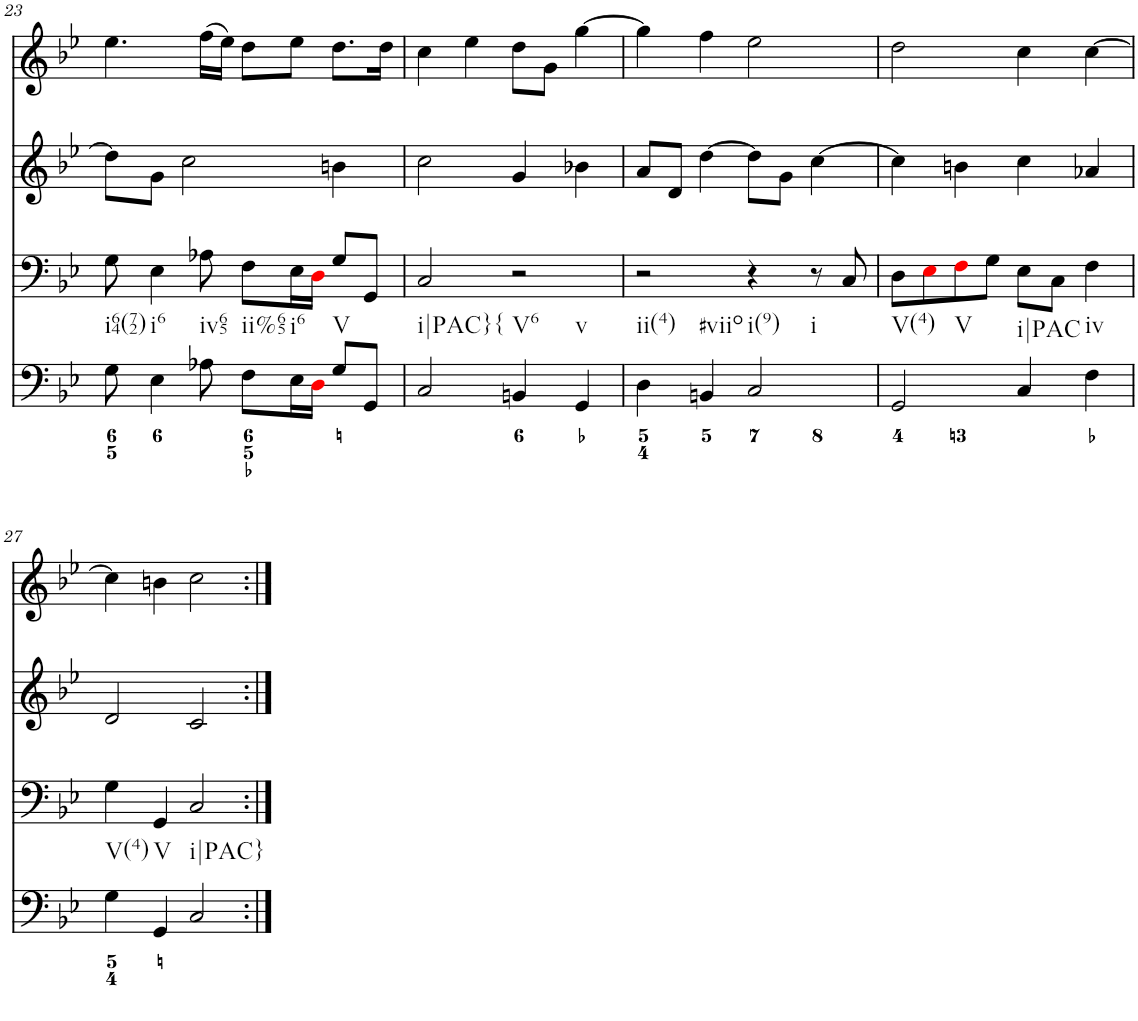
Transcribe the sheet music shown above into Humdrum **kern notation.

**kern	**kern	**kern	**kern
*part4	*part3	*part2	*part1
*staff4	*staff3	*staff2	*staff1
*I"violn	*I"violn	*I"cello	*I"organ
!!LO:PB:g=z
*clefF4	*clefF4	*clefG2	*clefG2
*k[b-e-]	*k[b-e-]	*k[b-e-]	*k[b-e-]
*g:	*g:	*g:	*g:
*M4/4	*M4/4	*M4/4	*M4/4
*met(c)	*met(c)	*met(c)	*met(c)
=23	=23	=23	=23
!	!LO:TX:b:t=i64(72)	!	!
8G\	8G\	8dd\L]	4.ee-\
!	!LO:TX:b:t=i6	!	!
4E-\	4E-\	8g\J	.
.	.	2cc\	.
!	!LO:TX:b:t=iv65	!	!
8A-X\	8A-X\	.	(16ff\LL
.	.	.	16ee-\JJ)
!	!LO:TX:b:t=ii%65	!	!
8F\L	8F\L	.	8dd\L
!	!LO:TX:b:t=i6	!	!
16E-\L	16E-\L	.	8ee-\J
16Di\JJ	16Di\JJ	.	.
!	!LO:TX:b:t=V	!	!
8G/L	8G/L	4bn\	8.dd\L
8GG/J	8GG/J	.	.
.	.	.	16dd\Jk
=24	=24	=24	=24
!	!LO:TX:b:t=i|PAC}{	!	!
2C/	2C/	2cc\	4cc\
.	.	.	4ee-\
!	!LO:TX:b:t=V6	!	!
!	!LO:TX:b:t=v	!	!
4BBn/	2r	4g/	8dd\L
.	.	.	8g\J
4GG/	.	4b-X\	[4gg\
=25	=25	=25	=25
!	!LO:TX:b:t=ii(4)	!	!
!	!LO:TX:b:t=#viio	!	!
4D\	2r	8a/L	4gg\]
.	.	8d/J	.
4BBn/	.	[4dd\	4ff\
!	!LO:TX:b:t=i(9)	!	!
2C/	4r	8dd\L]	2ee-\
.	.	8g\J	.
!	!LO:TX:b:t=i	!	!
.	8r	[4cc\	.
.	8C/	.	.
=26	=26	=26	=26
!	!LO:TX:b:t=V(4)	!	!
2GG/	8D\L	4cc\]	2dd\
.	8E-i\	.	.
!	!LO:TX:b:t=V	!	!
.	8Fi\	4bn\	.
.	8G\J	.	.
!	!LO:TX:b:t=i|PAC	!	!
4C/	8E-\L	4cc\	4cc\
.	8C\J	.	.
!	!LO:TX:b:t=iv	!	!
4F\	4F\	4a-X/	[4cc\
!!LO:LB:g=z
=27	=27	=27	=27
!	!LO:TX:b:t=V(4)	!	!
4G\	4G\	2d/	4cc\]
!	!LO:TX:b:t=V	!	!
4GG/	4GG/	.	4bn\
!	!LO:TX:b:t=i|PAC}	!	!
2C/	2C/	2c/	2cc\
=:|!	=:|!	=:|!	=:|!
*-	*-	*-	*-
